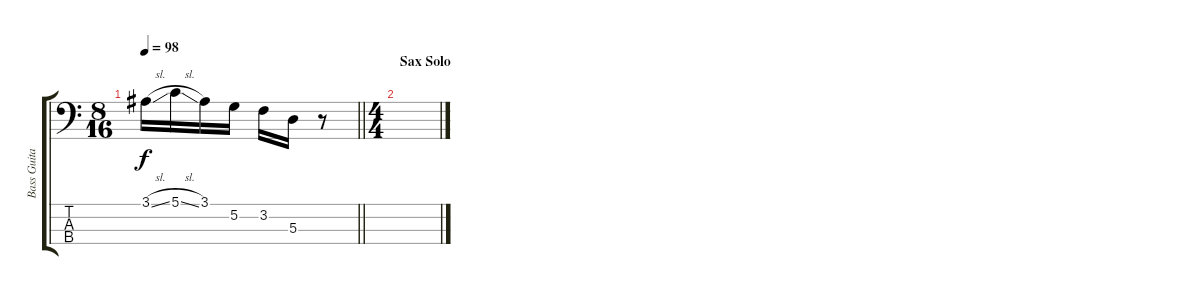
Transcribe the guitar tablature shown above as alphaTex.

\track ("Bass Guitar" "Bass Guita") {instrument electricbassfinger}
\staff {score tabs}
\tuning (G2 D2 A1 E1) {hide}
\ts (8 16)
\tempo 98
\clef f4
\barLineRight lightlight
\ks c
3.1{sl}.16{dy f} 5.1{sl}.16 3.1.16 5.2.16 3.2.16 5.3.16 r.8 |
\ts (4 4)
\section ("" "Sax Solo")
